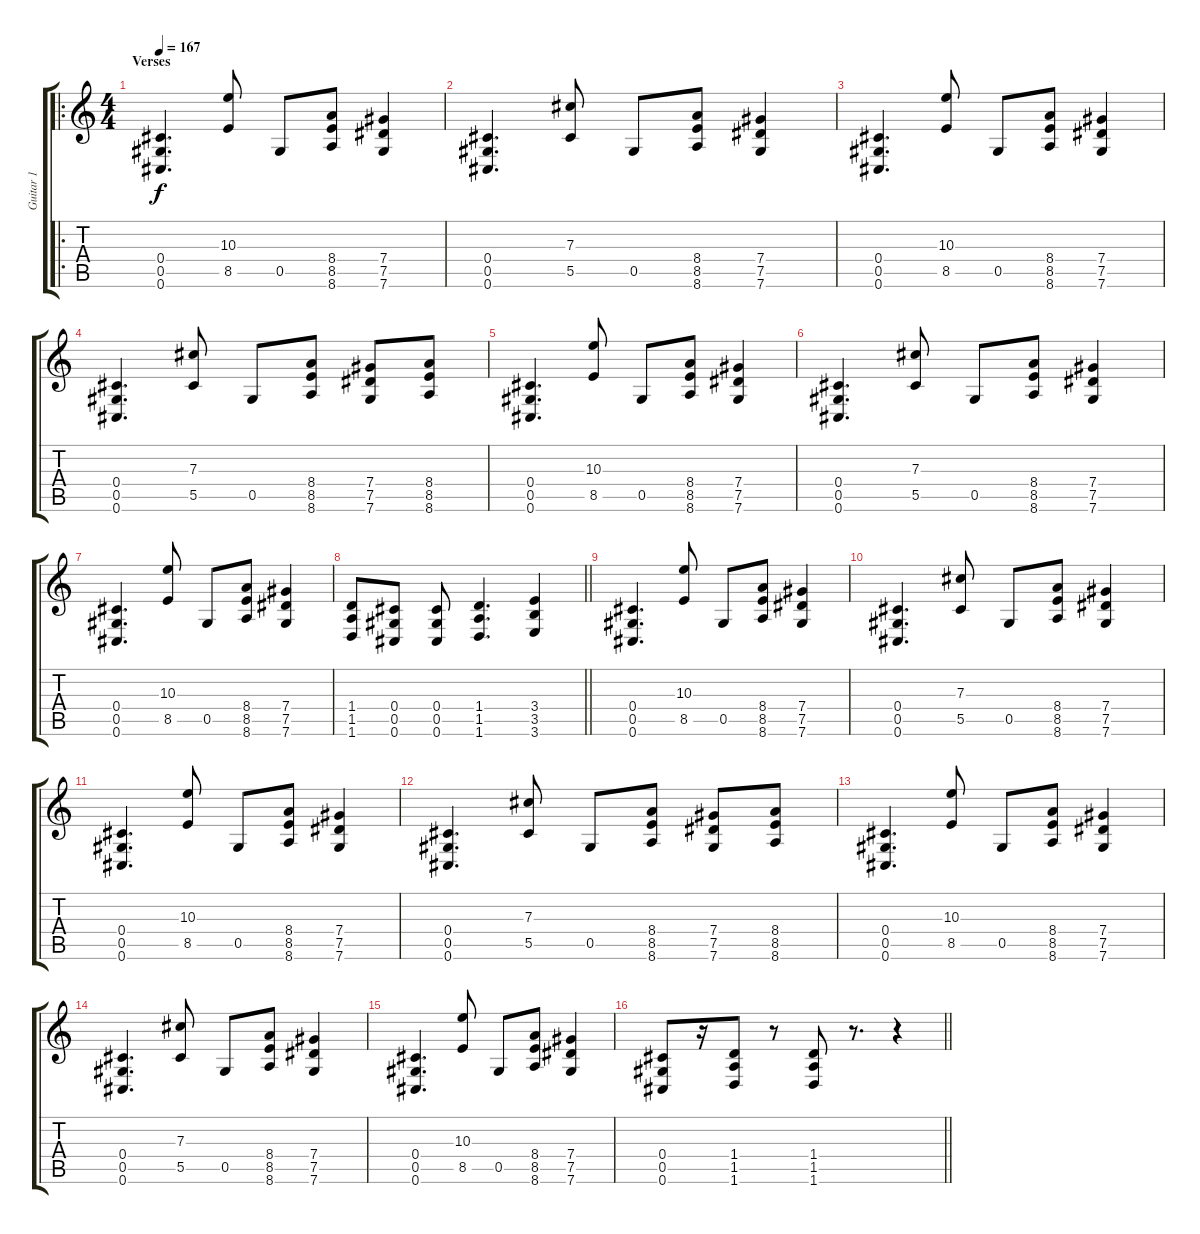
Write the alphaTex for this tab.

\track ("Guitar 1" "Guitar 1") {instrument distortionguitar}
\staff {score tabs}
\tuning (Eb4 Bb3 Gb3 Db3 Ab2 Db2) {hide}
\ro
\ts (4 4)
\section ("" "Verses")
\tempo 167
\clef g2
\ks c
(0.4 0.5 0.6).4{d dy f volume 9} (10.3 8.5).8 0.5.8 (8.4 8.5 8.6).8 (7.4 7.5 7.6).4 |
(0.4 0.5 0.6).4{d} (7.3 5.5).8 0.5.8 (8.4 8.5 8.6).8 (7.4 7.5 7.6).4 |
(0.4 0.5 0.6).4{d} (10.3 8.5).8 0.5.8 (8.4 8.5 8.6).8 (7.4 7.5 7.6).4 |
(0.4 0.5 0.6).4{d} (7.3 5.5).8 0.5.8 (8.4 8.5 8.6).8 (7.4 7.5 7.6).8 (8.4 8.5 8.6).8 |
(0.4 0.5 0.6).4{d} (10.3 8.5).8 0.5.8 (8.4 8.5 8.6).8 (7.4 7.5 7.6).4 |
(0.4 0.5 0.6).4{d} (7.3 5.5).8 0.5.8 (8.4 8.5 8.6).8 (7.4 7.5 7.6).4 |
(0.4 0.5 0.6).4{d} (10.3 8.5).8 0.5.8 (8.4 8.5 8.6).8 (7.4 7.5 7.6).4 |
\barLineRight lightlight
(1.4 1.5 1.6).8{volume 13} (0.4 0.5 0.6).8 (0.4 0.5 0.6).8 (1.4 1.5 1.6).4{d} (3.4 3.5 3.6).4 |
(0.4 0.5 0.6).4{d} (10.3 8.5).8 0.5.8 (8.4 8.5 8.6).8 (7.4 7.5 7.6).4 |
(0.4 0.5 0.6).4{d} (7.3 5.5).8 0.5.8 (8.4 8.5 8.6).8 (7.4 7.5 7.6).4 |
(0.4 0.5 0.6).4{d} (10.3 8.5).8 0.5.8 (8.4 8.5 8.6).8 (7.4 7.5 7.6).4 |
(0.4 0.5 0.6).4{d} (7.3 5.5).8 0.5.8 (8.4 8.5 8.6).8 (7.4 7.5 7.6).8 (8.4 8.5 8.6).8 |
(0.4 0.5 0.6).4{d} (10.3 8.5).8 0.5.8 (8.4 8.5 8.6).8 (7.4 7.5 7.6).4 |
(0.4 0.5 0.6).4{d} (7.3 5.5).8 0.5.8 (8.4 8.5 8.6).8 (7.4 7.5 7.6).4 |
(0.4 0.5 0.6).4{d} (10.3 8.5).8 0.5.8 (8.4 8.5 8.6).8 (7.4 7.5 7.6).4 |
\barLineRight lightlight
(0.4 0.5 0.6).8 r.16 (1.4 1.5 1.6).8 r.8 (1.4 1.5 1.6).8 r.8{d} r.4
